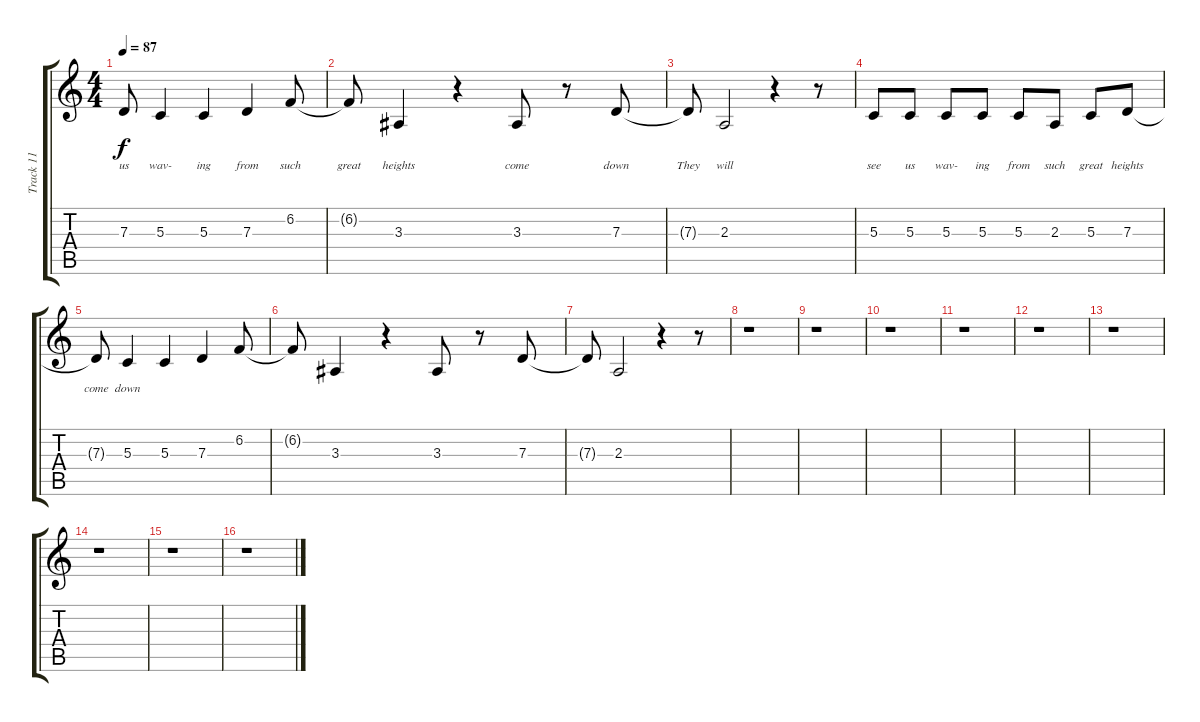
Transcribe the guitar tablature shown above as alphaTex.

\track ("Track 11" "Track 11") {instrument lead6voice}
\staff {score tabs}
\tuning (E4 B3 G3 D3 A2 E2) {hide}
\ts (4 4)
\tempo 87
\clef g2
\ks c
7.3{t}.8{lyrics (0 "us") lyrics (1 "") lyrics (2 "") lyrics (3 "") lyrics (4 "") dy f} 5.3.4{lyrics (0 "wav-") lyrics (1 "") lyrics (2 "") lyrics (3 "") lyrics (4 "")} 5.3.4{lyrics (0 "ing") lyrics (1 "") lyrics (2 "") lyrics (3 "") lyrics (4 "")} 7.3.4{lyrics (0 "from") lyrics (1 "") lyrics (2 "") lyrics (3 "") lyrics (4 "")} 6.2.8{lyrics (0 "such") lyrics (1 "") lyrics (2 "") lyrics (3 "") lyrics (4 "")} |
6.2{t}.8{lyrics (0 "great") lyrics (1 "") lyrics (2 "") lyrics (3 "") lyrics (4 "")} 3.3.4{lyrics (0 "heights") lyrics (1 "") lyrics (2 "") lyrics (3 "") lyrics (4 "")} r.4 3.3.8{lyrics (0 "come") lyrics (1 "") lyrics (2 "") lyrics (3 "") lyrics (4 "")} r.8 7.3.8{lyrics (0 "down") lyrics (1 "") lyrics (2 "") lyrics (3 "") lyrics (4 "")} |
7.3{t}.8{lyrics (0 "They") lyrics (1 "") lyrics (2 "") lyrics (3 "") lyrics (4 "")} 2.3.2{lyrics (0 "will") lyrics (1 "") lyrics (2 "") lyrics (3 "") lyrics (4 "")} r.4 r.8 |
5.3.8{lyrics (0 "see") lyrics (1 "") lyrics (2 "") lyrics (3 "") lyrics (4 "")} 5.3.8{lyrics (0 "us") lyrics (1 "") lyrics (2 "") lyrics (3 "") lyrics (4 "")} 5.3.8{lyrics (0 "wav-") lyrics (1 "") lyrics (2 "") lyrics (3 "") lyrics (4 "")} 5.3.8{lyrics (0 "ing") lyrics (1 "") lyrics (2 "") lyrics (3 "") lyrics (4 "")} 5.3.8{lyrics (0 "from") lyrics (1 "") lyrics (2 "") lyrics (3 "") lyrics (4 "")} 2.3.8{lyrics (0 "such") lyrics (1 "") lyrics (2 "") lyrics (3 "") lyrics (4 "")} 5.3.8{lyrics (0 "great") lyrics (1 "") lyrics (2 "") lyrics (3 "") lyrics (4 "")} 7.3.8{lyrics (0 "heights") lyrics (1 "") lyrics (2 "") lyrics (3 "") lyrics (4 "")} |
7.3{t}.8{lyrics (0 "come") lyrics (1 "") lyrics (2 "") lyrics (3 "") lyrics (4 "")} 5.3.4{lyrics (0 "down") lyrics (1 "") lyrics (2 "") lyrics (3 "") lyrics (4 "")} 5.3.4 7.3.4 6.2.8 |
6.2{t}.8 3.3.4 r.4 3.3.8 r.8 7.3.8 |
7.3{t}.8 2.3.2 r.4 r.8 |
r.1 |
r.1 |
r.1 |
r.1 |
r.1 |
r.1 |
r.1 |
r.1 |
r.1
